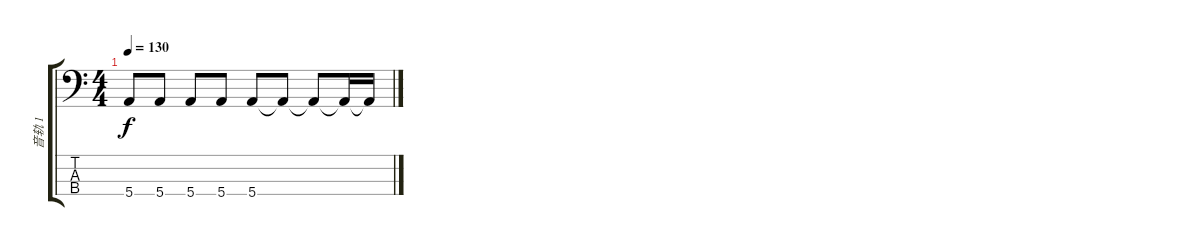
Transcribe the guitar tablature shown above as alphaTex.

\track ("音轨 1" "音轨 1") {instrument electricbassfinger}
\staff {score tabs}
\tuning (G2 D2 A1 E1) {hide}
\ts (4 4)
\tempo 130
\clef f4
\ks c
5.4.8{dy f} 5.4.8 5.4.8 5.4.8 5.4.8 5.4{t}.8 5.4{t}.8 5.4{t}.16 5.4{t}.16
